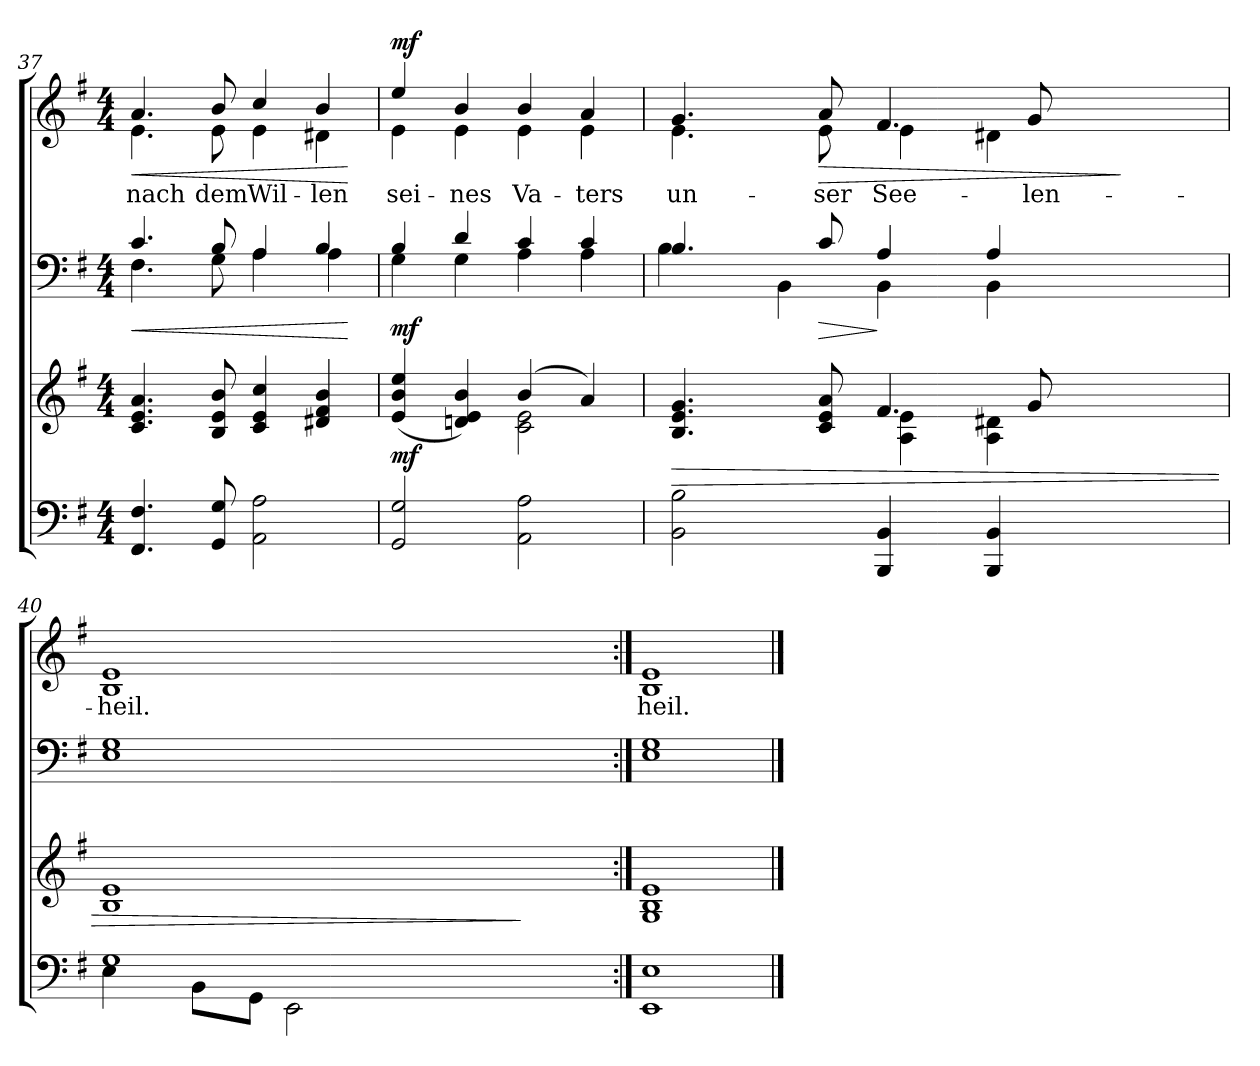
**kern	**kern	**dynam	**kern	**dynam	**kern	**text	**dynam
*part3	*part3	*part3	*part2	*part2	*part1	*part1	*part1
*staff4	*staff3	*staff3/4	*staff2	*staff2	*staff1	*staff1	*staff1
!!LO:LB:g=z
*clefF4	*clefG2	*	*clefF4	*	*clefG2	*	*
*k[f#]	*k[f#]	*	*k[f#]	*	*k[f#]	*	*
*e:	*e:	*	*e:	*	*e:	*	*
*M4/4	*M4/4	*	*M4/4	*	*M4/4	*	*
=37	=37	=37	=37	=37	=37	=37	=37
!	!	!	!	!LO:HP:b	!	!LO:LY:b	!LO:HP:b
*	*	*	*^	*	*^	*	*
4.FF#/ 4.F#/	4.c/ 4.e/ 4.a/	.	4.c/	4.F#\	<	4.a/	4.e\	nach	<
!	!	!	!	!	!	!	!	!LO:LY:b	!
8GG/ 8G/	8B/ 8e/ 8b/	.	8B/	8G\	.	8b/	8e\	dem	.
!	!	!	!	!	!	!	!	!LO:LY:b	!
2AA\ 2A\	4c/ 4e/ 4cc/	.	4A/	4A\	.	4cc/	4e\	Wil-	.
!	!	!	!	!	!	!	!	!LO:LY:b	!
.	4d#X/ 4f#/ 4b/	.	4B/	4A\	.	4b/	4d#X\	-len	.
*	*	*	*v	*v	*	*	*	*	*
*	*	*	*	*	*v	*v	*	*
.	.	.	.	[	.	.	[
=38	=38	=38	=38	=38	=38	=38	=38
*	*^	*	*^	*	*	*	*
!	!	!	!LO:DY:b	!	!	!LO:DY:b	!	!LO:LY:b	!LO:DY:a
*	*	*	*	*	*	*	*^	*	*
2GG/ 2G/	(<4e/ 4b/ 4ee/	2ryy	mf	4B/	4G\	mf	4ee/	4e\	sei-	mf
!	!	!	!	!	!	!	!	!	!LO:LY:b	!
.	4dni/ 4e/ 4b/)	.	.	4d/	4G\	.	4b/	4e\	-nes	.
!	!	!	!	!	!	!	!	!	!LO:LY:b	!
2AA\ 2A\	(4b/	2c\ 2e\	.	4c/	4A\	.	4b/	4e\	Va-	.
!	!	!	!	!	!	!	!	!	!LO:LY:b	!
.	4a/)	.	.	4c/	4A\	.	4a/	4e\	-ters	.
*	*v	*v	*	*	*	*	*	*	*	*
=39	=39	=39	=39	=39	=39	=39	=39	=39	=39
!	!	!	!	!	!	!LO:TX:a:i:t=rit.	!	!	!
!	!	!LO:HP:b	!	!	!	!	!	!LO:LY:b	!
*	*^	*	*^	*^	*	*^	*^	*	*
*	*	*^	*	*	*	*^	*^	*	*	*	*^	*^	*	*
*	*	*	*^	*	*	*	*	*	*	*	*	*	*	*	*	*	*	*	*
*	*	*	*	*^	*	*	*	*	*	*	*	*	*	*	*	*	*	*	*	*
*	*	*	*	*	*^	*	*	*	*	*	*	*	*	*	*	*	*	*	*	*	*
2BB\ 2B\	4.B/ 4.e/ 4.g/	2ryy	8ryy	4ryy	2ryy	2ryy	>	4.B/	4B\	8ryy	4ryy	2ryy	2ryy	.	4.g/	4.e\	8ryy	4ryy	2ryy	2ryy	un-	.
.	.	.	16ryy	.	.	.	.	.	.	16ryy	.	.	.	.	.	.	16ryy	.	.	.	.	.
.	.	.	32ryy	.	.	.	.	.	.	32ryy	.	.	.	.	.	.	32ryy	.	.	.	.	.
.	.	.	512ryy	.	.	.	.	.	.	512ryy	.	.	.	.	.	.	512ryy	.	.	.	.	.
.	.	.	2ryy	.	.	.	.	.	.	2ryy	.	.	.	.	.	.	2ryy	.	.	.	.	.
.	.	.	.	8ryy	.	.	.	.	4BB\	.	8ryy	.	.	.	.	.	.	8ryy	.	.	.	.
!	!	!	!	!	!	!	!	!	!	!	!	!	!	!LO:HP:b	!	!	!	!	!	!	!LO:LY:b	!LO:HP:b
.	8c/ 8e/ 8a/	.	.	16ryy	.	.	.	8c/	.	.	16ryy	.	.	>	8a/	8e\	.	16ryy	.	.	-ser	>
.	.	.	.	512...ryy	.	.	.	.	.	.	512...ryy	.	.	.	.	.	.	512...ryy	.	.	.	.
.	.	.	.	2ryy	.	.	.	.	.	.	2ryy	.	.	.	.	.	.	2ryy	.	.	.	.
!	!	!	!	!	!	!	!	!	!	!	!	!	!	!	!	!	!	!	!	!	!LO:LY:b	!
4BBB/ 4BB/	4.f#/	4A\ 4e\	.	.	8ryy	4ryy	.	4A/	4BB\	.	.	8ryy	4ryy	]	4.f#/	4e\	.	.	8ryy	4ryy	See-	.
.	.	.	.	.	32ryy	.	.	.	.	.	.	32ryy	.	.	.	.	.	.	32ryy	.	.	.
.	.	.	.	.	256ryy	.	.	.	.	.	.	256ryy	.	.	.	.	.	.	256ryy	.	.	.
.	.	.	.	.	1024.ryy	.	.	.	.	.	.	1024.ryy	.	.	.	.	.	.	1024.ryy	.	.	.
.	.	.	.	.	4ryy	.	.	.	.	.	.	4ryy	.	.	.	.	.	.	4ryy	.	.	.
.	.	.	4ryy	.	.	.	.	.	.	4ryy	.	.	.	.	.	.	4ryy	.	.	.	.	.
4BBB/ 4BB/	.	4A\ 4d#X\	.	.	.	8ryy	.	4A/	4BB\	.	.	.	8ryy	.	.	4d#X\	.	.	.	8ryy	.	.
!	!	!	!	!	!	!	!	!	!	!	!	!	!	!	!	!	!	!	!	!	!LO:LY:b	!
.	8g/	.	.	.	.	256ryy	.	.	.	.	.	.	256ryy	.	8g/	.	.	.	.	256ryy	-len-	.
.	.	.	.	.	.	512ryy	.	.	.	.	.	.	512ryy	.	.	.	.	.	.	512ryy	.	.
.	.	.	.	.	.	1024ryy	.	.	.	.	.	.	1024ryy	.	.	.	.	.	.	1024ryy	.	.
.	.	.	.	.	.	4096ryy	.	.	.	.	.	.	4096ryy	.	.	.	.	.	.	4096ryy	.	.
.	.	.	.	.	.	16ryy	.	.	.	.	.	.	16ryy	.	.	.	.	.	.	16ryy	.	.
.	.	.	.	.	16ryy	.	.	.	.	.	.	16ryy	.	.	.	.	.	.	16ryy	.	.	.
.	.	.	.	32ryy	.	.	.	.	.	.	32ryy	.	.	.	.	.	.	32ryy	.	.	.	.
.	.	.	.	.	.	32ryy	.	.	.	.	.	.	32ryy	.	.	.	.	.	.	32ryy	.	.
.	.	.	64...ryy	.	.	.	.	.	.	64...ryy	.	.	.	.	.	.	64...ryy	.	.	.	.	.
.	.	.	.	64ryy	.	.	.	.	.	.	64ryy	.	.	.	.	.	.	64ryy	.	.	.	.
.	.	.	.	.	64ryy	.	.	.	.	.	.	64ryy	.	.	.	.	.	.	64ryy	.	.	.
.	.	.	.	.	.	64ryy	.	.	.	.	.	.	64ryy	.	.	.	.	.	.	64ryy	.	.
.	.	.	.	128ryy	.	.	.	.	.	.	128ryy	.	.	.	.	.	.	128ryy	.	.	.	.
.	.	.	.	.	128ryy	.	.	.	.	.	.	128ryy	.	.	.	.	.	.	128ryy	.	.	.
.	.	.	.	.	.	128ryy	.	.	.	.	.	.	128ryy	.	.	.	.	.	.	128ryy	.	.
.	.	.	.	256ryy	.	.	.	.	.	.	256ryy	.	.	.	.	.	.	256ryy	.	.	.	.
.	.	.	.	.	512ryy	.	.	.	.	.	.	512ryy	.	.	.	.	.	.	512ryy	.	.	.
.	.	.	.	.	.	2048.ryy	.	.	.	.	.	.	2048.ryy	.	.	.	.	.	.	2048.ryy	.	.
.	.	.	.	.	2048ryy	.	.	.	.	.	.	2048ryy	.	.	.	.	.	.	2048ryy	.	.	.
.	.	.	.	4096ryy	.	.	.	.	.	.	4096ryy	.	.	.	.	.	.	4096ryy	.	.	.	.
.	.	.	.	.	.	.	.	.	.	.	.	.	.	.	.	.	.	.	.	.	.	]
=40	=40	=40	=40	=40	=40	=40	=40	=40	=40	=40	=40	=40	=40	=40	=40	=40	=40	=40	=40	=40	=40	=40
*^	*	*	*	*	*	*	*	*	*	*	*	*	*	*	*	*	*	*	*	*	*	*
!	!	!	!	!	!	!	!	!	!	!	!	!	!	!	!	!	!	!	!	!	!	!LO:LY:b	!
*	*	*	*	*	*	*	*	*	*	*	*	*	*	*^	*	*	*	*	*	*	*^	*	*
1G	4E\	1B 1e	16ryy	4ryy	2ryy	2ryy	2ryy	.	1G	1E	16ryy	4ryy	2ryy	2ryy	2ryy	.	1e	1B	16ryy	4ryy	2ryy	2ryy	2ryy	-heil.	.
.	.	.	32ryy	.	.	.	.	.	.	.	32ryy	.	.	.	.	.	.	.	32ryy	.	.	.	.	.	.
.	.	.	128ryy	.	.	.	.	.	.	.	128ryy	.	.	.	.	.	.	.	128ryy	.	.	.	.	.	.
.	.	.	1024ryy	.	.	.	.	.	.	.	1024ryy	.	.	.	.	.	.	.	1024ryy	.	.	.	.	.	.
.	.	.	2ryy	.	.	.	.	.	.	.	2ryy	.	.	.	.	.	.	.	2ryy	.	.	.	.	.	.
.	8BB\L	.	.	16ryy	.	.	.	.	.	.	.	16ryy	.	.	.	.	.	.	.	16ryy	.	.	.	.	.
.	.	.	.	128ryy	.	.	.	.	.	.	.	128ryy	.	.	.	.	.	.	.	128ryy	.	.	.	.	.
.	.	.	.	512ryy	.	.	.	.	.	.	.	512ryy	.	.	.	.	.	.	.	512ryy	.	.	.	.	.
.	.	.	.	2048.ryy	.	.	.	.	.	.	.	2048.ryy	.	.	.	.	.	.	.	2048.ryy	.	.	.	.	.
.	.	.	.	2ryy	.	.	.	.	.	.	.	2ryy	.	.	.	.	.	.	.	2ryy	.	.	.	.	.
.	8GG\J	.	.	.	.	.	.	.	.	.	.	.	.	.	.	.	.	.	.	.	.	.	.	.	.
.	2EE\	.	.	.	32ryy	4ryy	4ryy	.	.	.	.	.	32ryy	4ryy	4ryy	.	.	.	.	.	32ryy	4ryy	4ryy	.	.
.	.	.	.	.	128ryy	.	.	.	.	.	.	.	128ryy	.	.	.	.	.	.	.	128ryy	.	.	.	.
.	.	.	.	.	256ryy	.	.	.	.	.	.	.	256ryy	.	.	.	.	.	.	.	256ryy	.	.	.	.
.	.	.	.	.	2048ryy	.	.	.	.	.	.	.	2048ryy	.	.	.	.	.	.	.	2048ryy	.	.	.	.
.	.	.	.	.	4ryy	.	.	.	.	.	.	.	4ryy	.	.	.	.	.	.	.	4ryy	.	.	.	.
.	.	.	4ryy	.	.	.	.	.	.	.	4ryy	.	.	.	.	.	.	.	4ryy	.	.	.	.	.	.
.	.	.	.	.	.	128ryy	8...ryy	.	.	.	.	.	.	128ryy	8...ryy	.	.	.	.	.	.	128ryy	8...ryy	.	.
.	.	.	.	.	.	256ryy	.	.	.	.	.	.	.	256ryy	.	.	.	.	.	.	.	256ryy	.	.	.
.	.	.	.	.	.	512ryy	.	.	.	.	.	.	.	512ryy	.	.	.	.	.	.	.	512ryy	.	.	.
.	.	.	.	.	.	4096ryy	.	.	.	.	.	.	.	4096ryy	.	.	.	.	.	.	.	4096ryy	.	.	.
.	.	.	.	.	.	8ryy	.	.	.	.	.	.	.	8ryy	.	.	.	.	.	.	.	8ryy	.	.	.
.	.	.	.	.	8ryy	.	.	.	.	.	.	.	8ryy	.	.	.	.	.	.	.	8ryy	.	.	.	.
.	.	.	.	8ryy	.	.	.	.	.	.	.	8ryy	.	.	.	.	.	.	.	8ryy	.	.	.	.	.
.	.	.	8ryy	.	.	.	.	.	.	.	8ryy	.	.	.	.	.	.	.	8ryy	.	.	.	.	.	.
.	.	.	.	.	.	16ryy	.	.	.	.	.	.	.	16ryy	.	.	.	.	.	.	.	16ryy	.	.	.
.	.	.	.	.	16ryy	.	.	.	.	.	.	.	16ryy	.	.	.	.	.	.	.	16ryy	.	.	.	.
.	.	.	.	32ryy	.	.	.	.	.	.	.	32ryy	.	.	.	.	.	.	.	32ryy	.	.	.	.	.
.	.	.	.	.	.	32ryy	.	.	.	.	.	.	.	32ryy	.	.	.	.	.	.	.	32ryy	.	.	.
.	.	.	64ryy	.	.	.	.	.	.	.	64ryy	.	.	.	.	.	.	.	64ryy	.	.	.	.	.	.
.	.	.	.	64ryy	.	.	.	.	.	.	.	64ryy	.	.	.	.	.	.	.	64ryy	.	.	.	.	.
.	.	.	.	.	64ryy	.	.	.	.	.	.	.	64ryy	.	.	.	.	.	.	.	64ryy	.	.	.	.
.	.	.	.	.	.	64ryy	.	.	.	.	.	.	.	64ryy	.	.	.	.	.	.	.	64ryy	.	.	.
.	.	.	.	.	.	.	64ryy	.	.	.	.	.	.	.	64ryy	.	.	.	.	.	.	.	64ryy	.	.
.	.	.	256..ryy	.	.	.	.	.	.	.	256..ryy	.	.	.	.	.	.	.	256..ryy	.	.	.	.	.	.
.	.	.	.	256ryy	.	.	.	.	.	.	.	256ryy	.	.	.	.	.	.	.	256ryy	.	.	.	.	.
.	.	.	.	.	512..ryy	.	.	.	.	.	.	.	512..ryy	.	.	.	.	.	.	.	512..ryy	.	.	.	.
.	.	.	.	.	.	1024..ryy	.	.	.	.	.	.	.	1024..ryy	.	.	.	.	.	.	.	1024..ryy	.	.	.
.	.	.	.	1024ryy	.	.	.	.	.	.	.	1024ryy	.	.	.	.	.	.	.	1024ryy	.	.	.	.	.
.	.	.	.	4096ryy	.	.	.	.	.	.	.	4096ryy	.	.	.	.	.	.	.	4096ryy	.	.	.	.	.
*v	*v	*	*	*	*	*	*	*	*	*	*	*	*	*	*	*	*	*	*	*	*	*	*	*	*
.	.	.	.	.	.	.	]	.	.	.	.	.	.	.	.	.	.	.	.	.	.	.	.	.
=41:|!	=41:|!	=41:|!	=41:|!	=41:|!	=41:|!	=41:|!	=41:|!	=41:|!	=41:|!	=41:|!	=41:|!	=41:|!	=41:|!	=41:|!	=41:|!	=41:|!	=41:|!	=41:|!	=41:|!	=41:|!	=41:|!	=41:|!	=41:|!	=41:|!
!	!	!	!	!	!	!	!	!	!	!	!	!	!	!	!	!	!	!	!	!	!	!	!LO:LY:b	!
*	*v	*v	*v	*v	*v	*v	*	*	*	*	*	*	*	*	*	*	*v	*v	*v	*v	*v	*v	*	*
*	*	*	*	*v	*v	*v	*v	*v	*v	*	*	*	*	*
1EE 1E	1G 1B 1e	.	1G	1E	.	1e	1B	heil.	.
*	*	*	*v	*v	*	*	*	*	*
*	*	*	*	*	*v	*v	*	*
==	==	==	==	==	==	==	==
*-	*-	*-	*-	*-	*-	*-	*-
